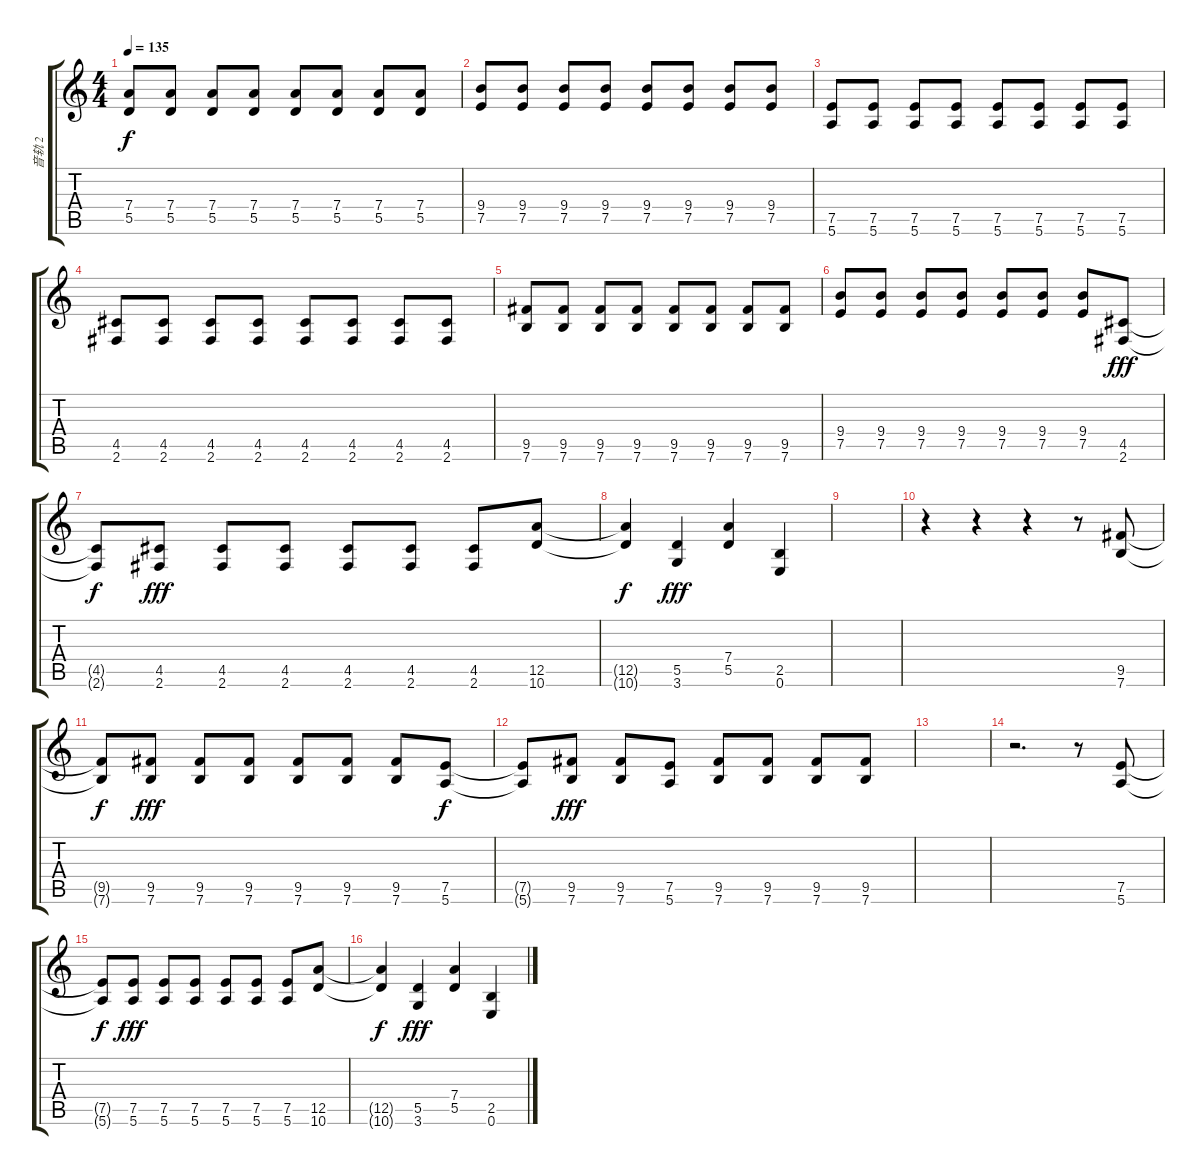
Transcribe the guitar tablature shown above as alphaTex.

\track ("音轨 2" "音轨 2") {instrument overdrivenguitar}
\staff {score tabs}
\tuning (E4 B3 G3 D3 A2 E2) {hide}
\ts (4 4)
\tempo 135
\clef g2
\ks c
(7.4 5.5).8{dy f} (7.4 5.5).8 (7.4 5.5).8 (7.4 5.5).8 (7.4 5.5).8 (7.4 5.5).8 (7.4 5.5).8 (7.4 5.5).8 |
(9.4 7.5).8 (9.4 7.5).8 (9.4 7.5).8 (9.4 7.5).8 (9.4 7.5).8 (9.4 7.5).8 (9.4 7.5).8 (9.4 7.5).8 |
(7.5 5.6).8 (7.5 5.6).8 (7.5 5.6).8 (7.5 5.6).8 (7.5 5.6).8 (7.5 5.6).8 (7.5 5.6).8 (7.5 5.6).8 |
(4.5 2.6).8 (4.5 2.6).8 (4.5 2.6).8 (4.5 2.6).8 (4.5 2.6).8 (4.5 2.6).8 (4.5 2.6).8 (4.5 2.6).8 |
(9.5 7.6).8 (9.5 7.6).8 (9.5 7.6).8 (9.5 7.6).8 (9.5 7.6).8 (9.5 7.6).8 (9.5 7.6).8 (9.5 7.6).8 |
(9.4 7.5).8 (9.4 7.5).8 (9.4 7.5).8 (9.4 7.5).8 (9.4 7.5).8 (9.4 7.5).8 (9.4 7.5).8 (4.5 2.6).8{dy fff} |
(4.5{t} 2.6{t}).8{dy f} (4.5 2.6).8{dy fff} (4.5 2.6).8 (4.5 2.6).8 (4.5 2.6).8 (4.5 2.6).8 (4.5 2.6).8 (12.5 10.6).8 |
(12.5{t} 10.6{t}).4{dy f} (5.5 3.6).4{dy fff} (7.4 5.5).4 (2.5 0.6).4 |
|
r.4 r.4 r.4 r.8 (9.5 7.6).8 |
(9.5{t} 7.6{t}).8{dy f} (9.5 7.6).8{dy fff} (9.5 7.6).8 (9.5 7.6).8 (9.5 7.6).8 (9.5 7.6).8 (9.5 7.6).8 (7.5 5.6).8{dy f} |
(7.5{t} 5.6{t}).8 (9.5 7.6).8{dy fff} (9.5 7.6).8 (7.5 5.6).8 (9.5 7.6).8 (9.5 7.6).8 (9.5 7.6).8 (9.5 7.6).8 |
|
r.2{d} r.8 (7.5 5.6).8 |
(7.5{t} 5.6{t}).8{dy f} (7.5 5.6).8{dy fff} (7.5 5.6).8 (7.5 5.6).8 (7.5 5.6).8 (7.5 5.6).8 (7.5 5.6).8 (12.5 10.6).8 |
(12.5{t} 10.6{t}).4{dy f} (5.5 3.6).4{dy fff} (7.4 5.5).4 (2.5 0.6).4
